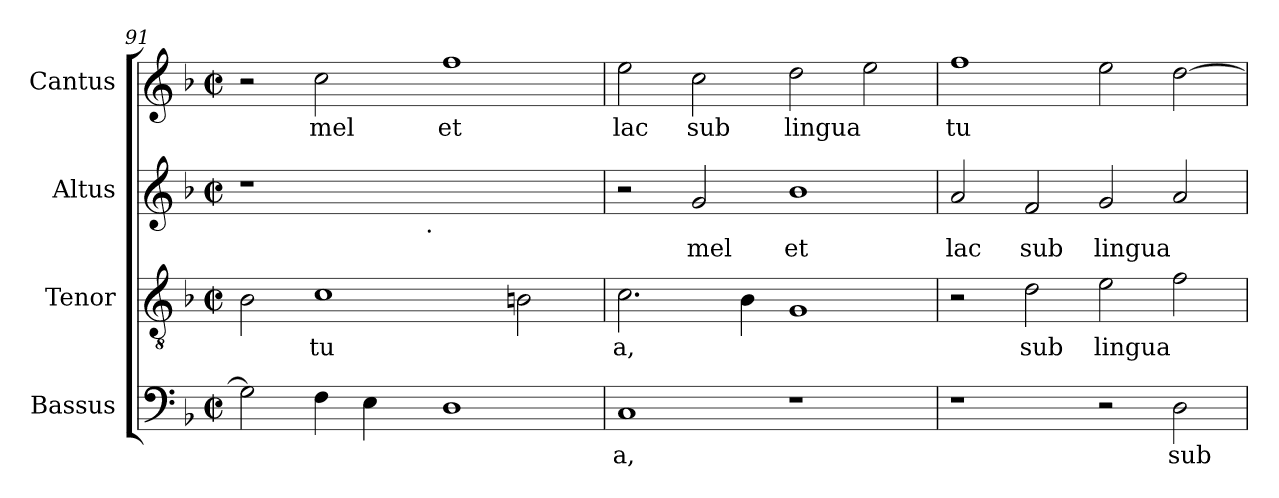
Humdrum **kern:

**kern	**text	**kern	**text	**kern	**text	**kern	**text
*part4	*part4	*part3	*part3	*part2	*part2	*part1	*part1
*staff4	*staff4	*staff3	*staff3	*staff2	*staff2	*staff1	*staff1
*I"Bassus	*	*I"Tenor	*	*I"Altus	*	*I"Cantus	*
*clefF4	*	*clefGv2	*	*clefG2	*	*clefG2	*
*k[b-]	*	*k[b-]	*	*k[b-]	*	*k[b-]	*
*F:	*	*F:	*	*F:	*	*F:	*
*M2/2	*	*M2/2	*	*M2/2	*	*M2/2	*
*met(c|)	*	*met(c|)	*	*met(c|)	*	*met(c|)	*
=91	=91	=91	=91	=91	=91	=91	=91
!	!LO:LY:b:cj	!	!LO:LY:b:cj	!	!	!	!
*	*	*	*	*^	*	*	*
2G\]	--	2B-\	.	1r	2ryy	.	2r	.
!	!LO:LY:b:cj	!	!LO:LY:b:cj	!	!	!	!	!LO:LY:b:cj
4F\	--	1c	tu	.	4ryy	.	2cc\	mel
!	!LO:LY:b:cj	!	!	!	!	!	!	!
4E\	--	.	.	.	8ryy	.	.	.
.	.	.	.	.	16ryy	.	.	.
.	.	.	.	.	64ryy	.	.	.
!	!	!	!	!	!LO:TX:b:t=.	!	!	!
.	.	.	.	.	1ryy	.	.	.
!	!LO:LY:b:cj	!	!	!	!	!	!	!LO:LY:b:cj
1D	--	.	.	1ryy	.	.	1ff	et
!	!	!	!LO:LY:b:cj	!	!	!	!	!
.	.	2B\	.	.	.	.	.	.
.	.	.	.	.	32.ryy	.	.	.
!!LO:PB:g=z
=92	=92	=92	=92	=92	=92	=92	=92	=92
!	!LO:LY:b:cj	!	!LO:LY:b:cj	!	!	!	!	!LO:LY:b:cj
*	*	*	*	*v	*v	*	*	*
1C	-a,	2.c\	a,	2r	.	2ee\	lac
!	!	!	!	!	!LO:LY:b:cj	!	!LO:LY:b:cj
.	.	.	.	2g/	mel	2cc\	sub
!	!	!	!LO:LY:b:cj	!	!	!	!
.	.	4B-\	.	.	.	.	.
!	!	!	!LO:LY:b:cj	!	!LO:LY:b:cj	!	!LO:LY:b:cj
1r	.	1G	.	1b-	et	2dd\	lingua
!	!	!	!	!	!	!	!LO:LY:b:cj
.	.	.	.	.	.	2ee\	.
=93	=93	=93	=93	=93	=93	=93	=93
!	!	!	!	!	!LO:LY:b:cj	!	!LO:LY:b:cj
1r	.	2r	.	2a/	lac	1ff	tu-
!	!	!	!LO:LY:b:cj	!	!LO:LY:b:cj	!	!
.	.	2d\	sub	2f/	sub	.	.
!	!	!	!LO:LY:b:cj	!	!LO:LY:b:cj	!	!LO:LY:b:cj
2r	.	2e\	lingua	2g/	lingua	2ee\	--
!	!LO:LY:b:cj	!	!LO:LY:b:cj	!	!LO:LY:b:cj	!	!LO:LY:b:cj
2D\	sub	2f\	.	2a/	.	[>2dd\	--
=	=	=	=	=	=	=	=
*-	*-	*-	*-	*-	*-	*-	*-
